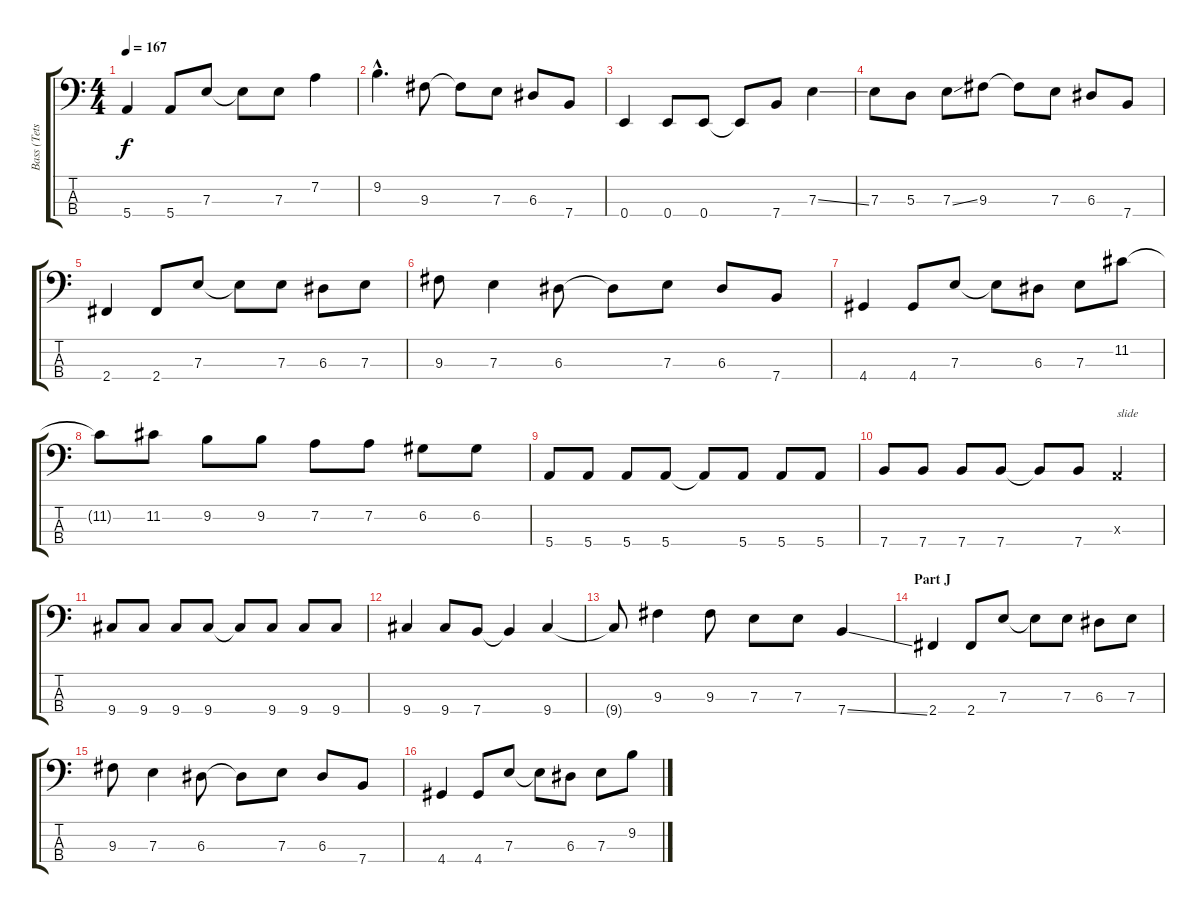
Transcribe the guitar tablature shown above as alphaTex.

\track ("Bass (Tetsu)" "Bass (Tets") {instrument electricbasspick}
\staff {score tabs}
\tuning (G2 D2 A1 E1) {hide}
\ts (4 4)
\tempo 167
\clef f4
\ks c
5.4.4{dy f} 5.4.8 7.3.8 7.3{t}.8 7.3.8 7.2.4 |
9.2{hac}.4{d} 9.3.8 9.3{t}.8 7.3.8 6.3.8 7.4.8 |
0.4.4 0.4.8 0.4.8 0.4{t}.8 7.4.8 7.3{ss}.4 |
7.3.8 5.3.8 7.3{ss}.8 9.3.8 9.3{t}.8 7.3.8 6.3.8 7.4.8 |
2.4.4 2.4.8 7.3.8 7.3{t}.8 7.3.8 6.3.8 7.3.8 |
9.3.8 7.3.4 6.3.8 6.3{t}.8 7.3.8 6.3.8 7.4.8 |
4.4.4 4.4.8 7.3.8 7.3{t}.8 6.3.8 7.3.8 11.2.8 |
11.2{t}.8 11.2.8 9.2.8 9.2.8 7.2.8 7.2.8 6.2.8 6.2.8 |
5.4.8 5.4.8 5.4.8 5.4.8 5.4{t}.8 5.4.8 5.4.8 5.4.8 |
7.4.8 7.4.8 7.4.8 7.4.8 7.4{t}.8 7.4.8 0.3{x}.4{txt "slide"} |
9.4.8 9.4.8 9.4.8 9.4.8 9.4{t}.8 9.4.8 9.4.8 9.4.8 |
9.4.4 9.4.8 7.4.8 7.4{t}.4 9.4.4 |
9.4{t}.8 9.3.4 9.3.8 7.3.8 7.3.8 7.4{ss}.4 |
\section ("" "Part J")
2.4.4 2.4.8 7.3.8 7.3{t}.8 7.3.8 6.3.8 7.3.8 |
9.3.8 7.3.4 6.3.8 6.3{t}.8 7.3.8 6.3.8 7.4.8 |
4.4.4 4.4.8 7.3.8 7.3{t}.8 6.3.8 7.3.8 9.2.8
